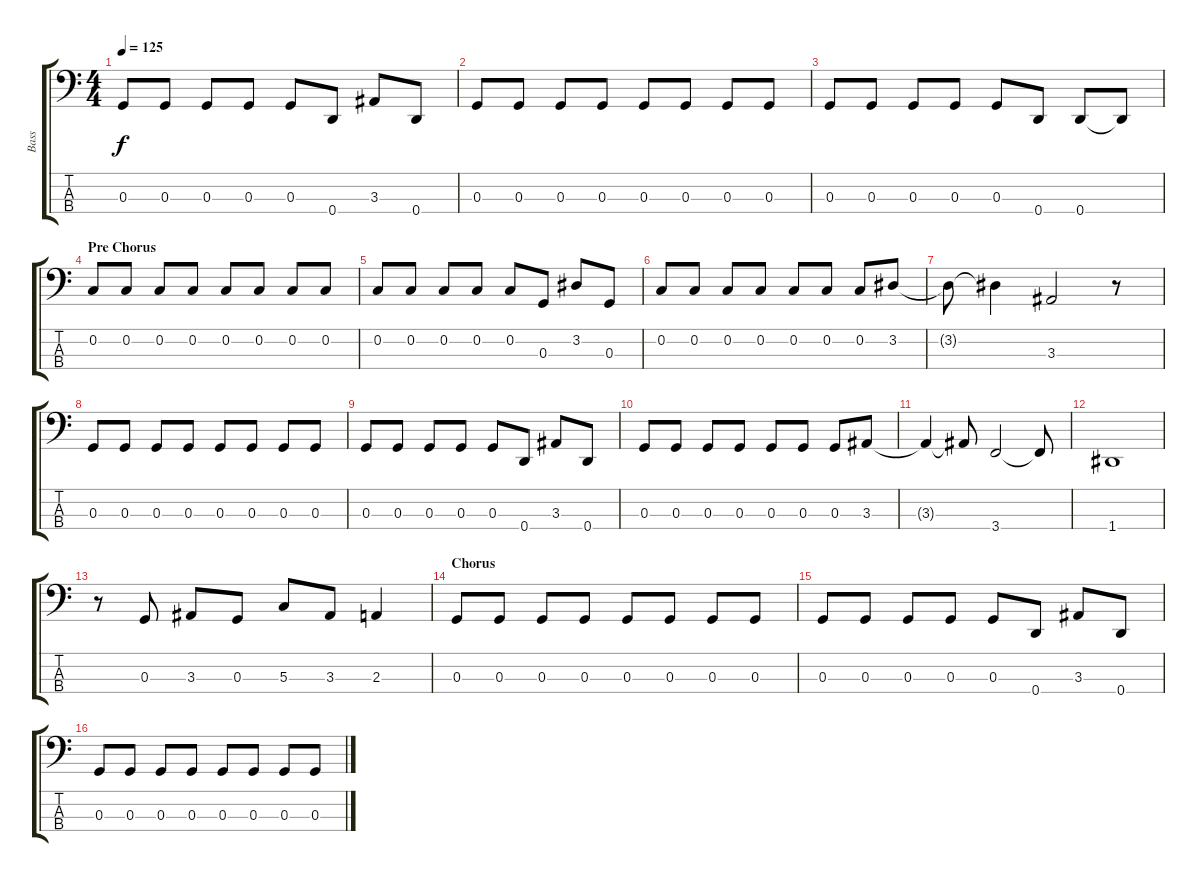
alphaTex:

\track ("Bass" "Bass") {instrument electricbassfinger}
\staff {score tabs}
\tuning (F2 C2 G1 D1) {hide}
\ts (4 4)
\tempo 125
\clef f4
\ks c
0.3.8{dy f} 0.3.8 0.3.8 0.3.8 0.3.8 0.4.8 3.3.8 0.4.8 |
0.3.8 0.3.8 0.3.8 0.3.8 0.3.8 0.3.8 0.3.8 0.3.8 |
0.3.8 0.3.8 0.3.8 0.3.8 0.3.8 0.4.8 0.4.8 0.4{t}.8 |
\section ("" "Pre Chorus")
0.2.8 0.2.8 0.2.8 0.2.8 0.2.8 0.2.8 0.2.8 0.2.8 |
0.2.8 0.2.8 0.2.8 0.2.8 0.2.8 0.3.8 3.2.8 0.3.8 |
0.2.8 0.2.8 0.2.8 0.2.8 0.2.8 0.2.8 0.2.8 3.2.8 |
3.2{t}.8 3.2{t}.4 3.3.2 r.8 |
0.3.8 0.3.8 0.3.8 0.3.8 0.3.8 0.3.8 0.3.8 0.3.8 |
0.3.8 0.3.8 0.3.8 0.3.8 0.3.8 0.4.8 3.3.8 0.4.8 |
0.3.8 0.3.8 0.3.8 0.3.8 0.3.8 0.3.8 0.3.8 3.3.8 |
3.3{t}.4 3.3{t}.8 3.4.2 3.4{t}.8 |
1.4.1 |
r.8 0.3.8 3.3.8 0.3.8 5.3.8 3.3.8 2.3.4 |
\section ("" "Chorus")
0.3.8 0.3.8 0.3.8 0.3.8 0.3.8 0.3.8 0.3.8 0.3.8 |
0.3.8 0.3.8 0.3.8 0.3.8 0.3.8 0.4.8 3.3.8 0.4.8 |
0.3.8 0.3.8 0.3.8 0.3.8 0.3.8 0.3.8 0.3.8 0.3.8
